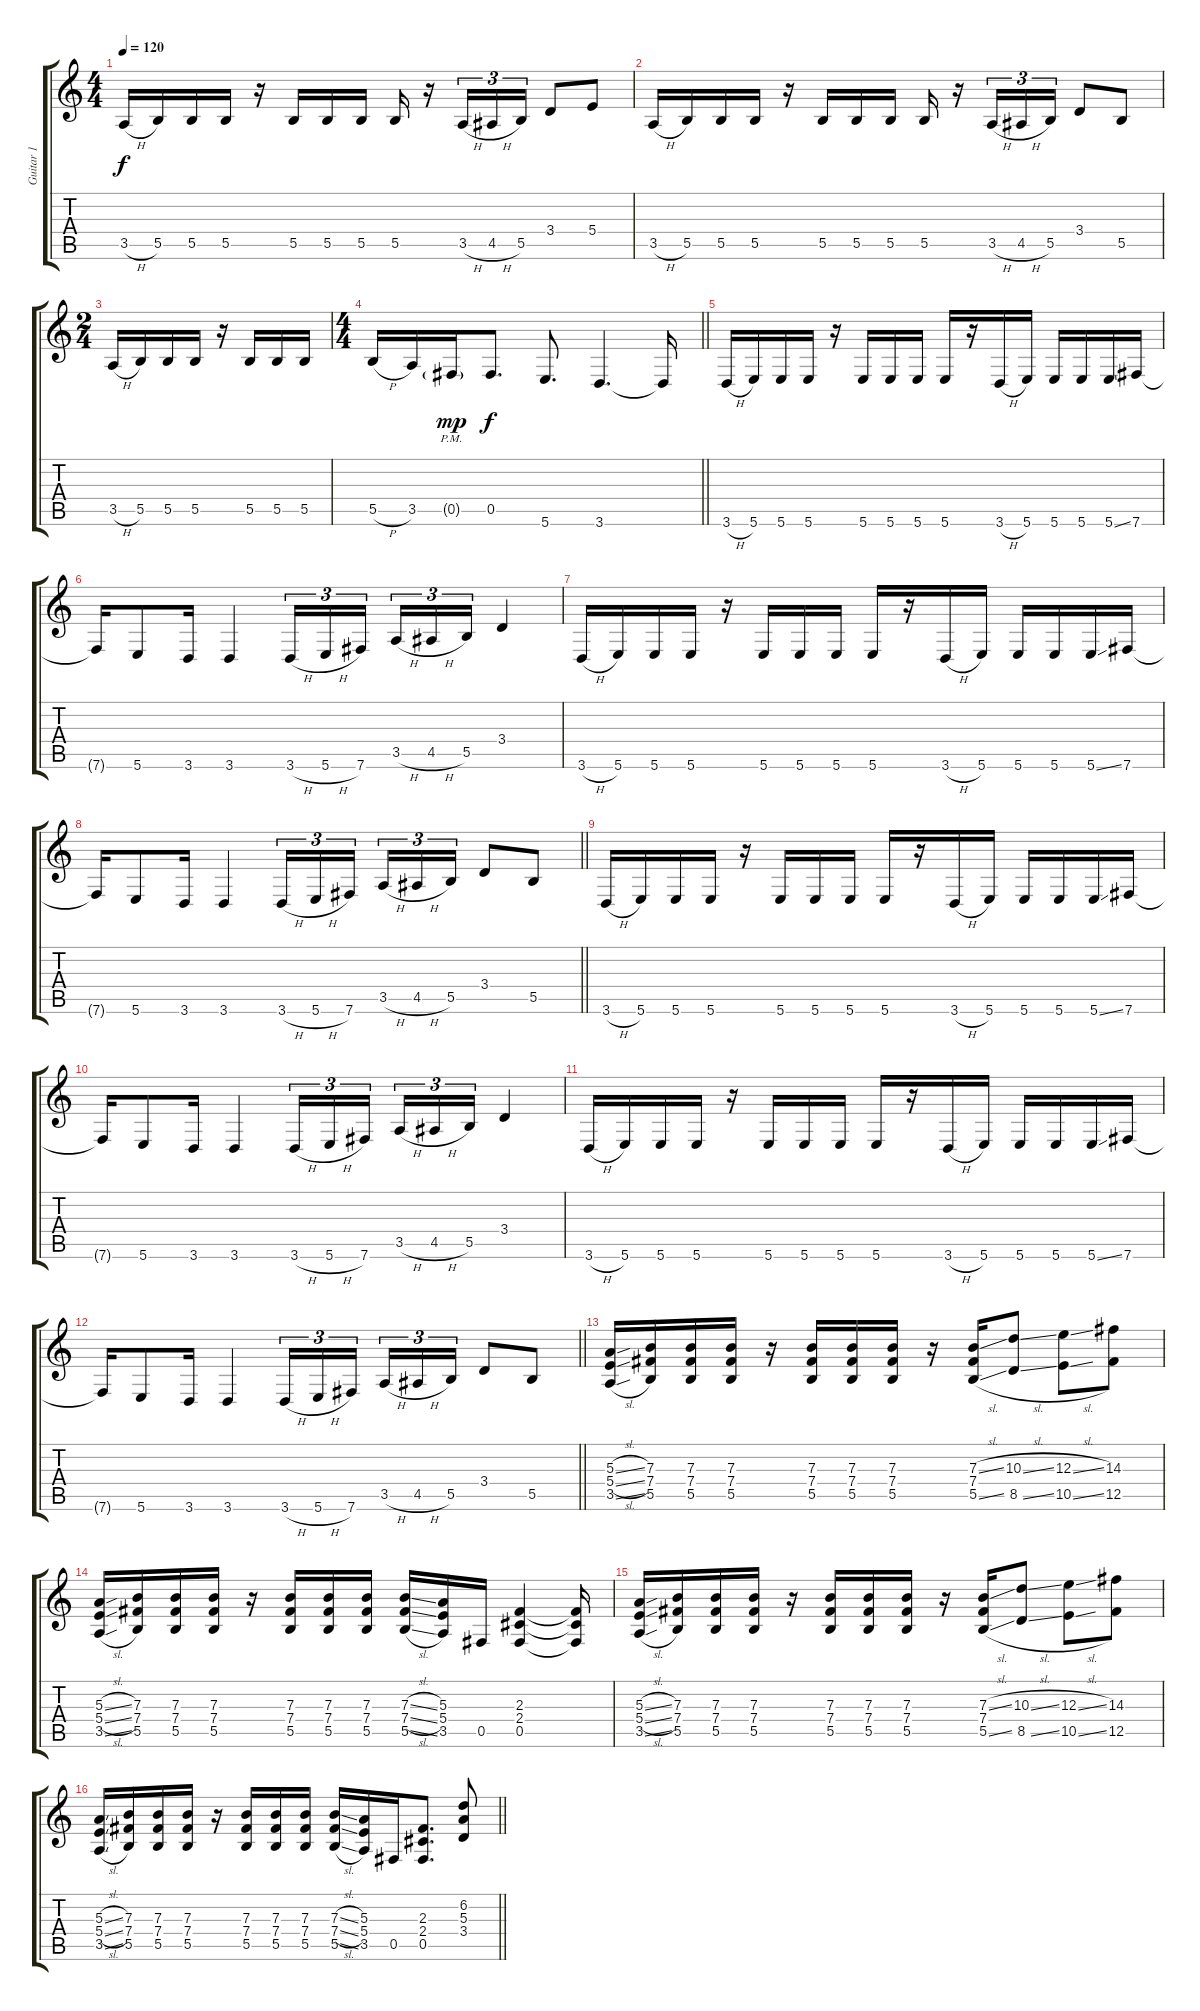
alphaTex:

\track ("Guitar 1" "Guitar 1") {instrument distortionguitar}
\staff {score tabs}
\tuning (Db4 Ab3 E3 B2 Gb2 B1) {hide}
\ts (4 4)
\tempo 120
\clef g2
\ks c
3.5{h}.16{dy f} 5.5.16 5.5.16 5.5.16 r.16 5.5.16 5.5.16 5.5.16 5.5.16 r.16 3.5{h}.16{tu (3 2)} 4.5{h}.16{tu (3 2)} 5.5.16{tu (3 2)} 3.4.8 5.4.8 |
3.5{h}.16 5.5.16 5.5.16 5.5.16 r.16 5.5.16 5.5.16 5.5.16 5.5.16 r.16 3.5{h}.16{tu (3 2)} 4.5{h}.16{tu (3 2)} 5.5.16{tu (3 2)} 3.4.8 5.5.8 |
\ts (2 4)
3.5{h}.16 5.5.16 5.5.16 5.5.16 r.16 5.5.16 5.5.16 5.5.16 |
\ts (4 4)
\barLineRight lightlight
5.5{h}.16 3.5.16 0.5{g pm}.16{dy mp} 0.5.8{d dy f} 5.6.8{d} 3.6.4{d} 3.6{t}.16 |
\section ("" "")
3.6{h}.16 5.6.16 5.6.16 5.6.16 r.16 5.6.16 5.6.16 5.6.16 5.6.16 r.16 3.6{h}.16 5.6.16 5.6.16 5.6.16 5.6{ss}.16 7.6.16 |
7.6{t}.16 5.6.8 3.6.16 3.6.4 3.6{h}.16{tu (3 2)} 5.6{h}.16{tu (3 2)} 7.6.16{tu (3 2) beam splitsecondary} 3.5{h}.16{tu (3 2)} 4.5{h}.16{tu (3 2)} 5.5.16{tu (3 2)} 3.4.4 |
3.6{h}.16 5.6.16 5.6.16 5.6.16 r.16 5.6.16 5.6.16 5.6.16 5.6.16 r.16 3.6{h}.16 5.6.16 5.6.16 5.6.16 5.6{ss}.16 7.6.16 |
\barLineRight lightlight
7.6{t}.16 5.6.8 3.6.16 3.6.4 3.6{h}.16{tu (3 2)} 5.6{h}.16{tu (3 2)} 7.6.16{tu (3 2) beam splitsecondary} 3.5{h}.16{tu (3 2)} 4.5{h}.16{tu (3 2)} 5.5.16{tu (3 2)} 3.4.8 5.5.8 |
3.6{h}.16 5.6.16 5.6.16 5.6.16 r.16 5.6.16 5.6.16 5.6.16 5.6.16 r.16 3.6{h}.16 5.6.16 5.6.16 5.6.16 5.6{ss}.16 7.6.16 |
7.6{t}.16 5.6.8 3.6.16 3.6.4 3.6{h}.16{tu (3 2)} 5.6{h}.16{tu (3 2)} 7.6.16{tu (3 2) beam splitsecondary} 3.5{h}.16{tu (3 2)} 4.5{h}.16{tu (3 2)} 5.5.16{tu (3 2)} 3.4.4 |
3.6{h}.16 5.6.16 5.6.16 5.6.16 r.16 5.6.16 5.6.16 5.6.16 5.6.16 r.16 3.6{h}.16 5.6.16 5.6.16 5.6.16 5.6{ss}.16 7.6.16 |
\barLineRight lightlight
7.6{t}.16 5.6.8 3.6.16 3.6.4 3.6{h}.16{tu (3 2)} 5.6{h}.16{tu (3 2)} 7.6.16{tu (3 2) beam splitsecondary} 3.5{h}.16{tu (3 2)} 4.5{h}.16{tu (3 2)} 5.5.16{tu (3 2)} 3.4.8 5.5.8 |
\section ("" "")
(5.3{sl} 5.4{sl} 3.5{sl}).16 (7.3 7.4 5.5).16 (7.3 7.4 5.5).16 (7.3 7.4 5.5).16 r.16 (7.3 7.4 5.5).16 (7.3 7.4 5.5).16 (7.3 7.4 5.5).16 r.16 (7.3{sl} 7.4 5.5{sl}).16 (10.3{sl} 8.5{sl}).8 (12.3{sl} 10.5{sl}).8 (14.3 12.5).8 |
(5.3{sl} 5.4{sl} 3.5{sl}).16 (7.3 7.4 5.5).16 (7.3 7.4 5.5).16 (7.3 7.4 5.5).16 r.16 (7.3 7.4 5.5).16 (7.3 7.4 5.5).16 (7.3 7.4 5.5).16 (7.3{sl} 7.4{sl} 5.5{sl}).16 (5.3 5.4 3.5).16 0.5.16 (2.3 2.4 0.5).4 (2.3{t} 2.4{t} 0.5{t}).16 |
(5.3{sl} 5.4{sl} 3.5{sl}).16 (7.3 7.4 5.5).16 (7.3 7.4 5.5).16 (7.3 7.4 5.5).16 r.16 (7.3 7.4 5.5).16 (7.3 7.4 5.5).16 (7.3 7.4 5.5).16 r.16 (7.3{sl} 7.4 5.5{sl}).16 (10.3{sl} 8.5{sl}).8 (12.3{sl} 10.5{sl}).8 (14.3 12.5).8 |
\barLineRight lightlight
(5.3{sl} 5.4{sl} 3.5{sl}).16 (7.3 7.4 5.5).16 (7.3 7.4 5.5).16 (7.3 7.4 5.5).16 r.16 (7.3 7.4 5.5).16 (7.3 7.4 5.5).16 (7.3 7.4 5.5).16 (7.3{sl} 7.4{sl} 5.5{sl}).16 (5.3 5.4 3.5).16 0.5.16 (2.3 2.4 0.5).8{d} (6.2 5.3 3.4).8
